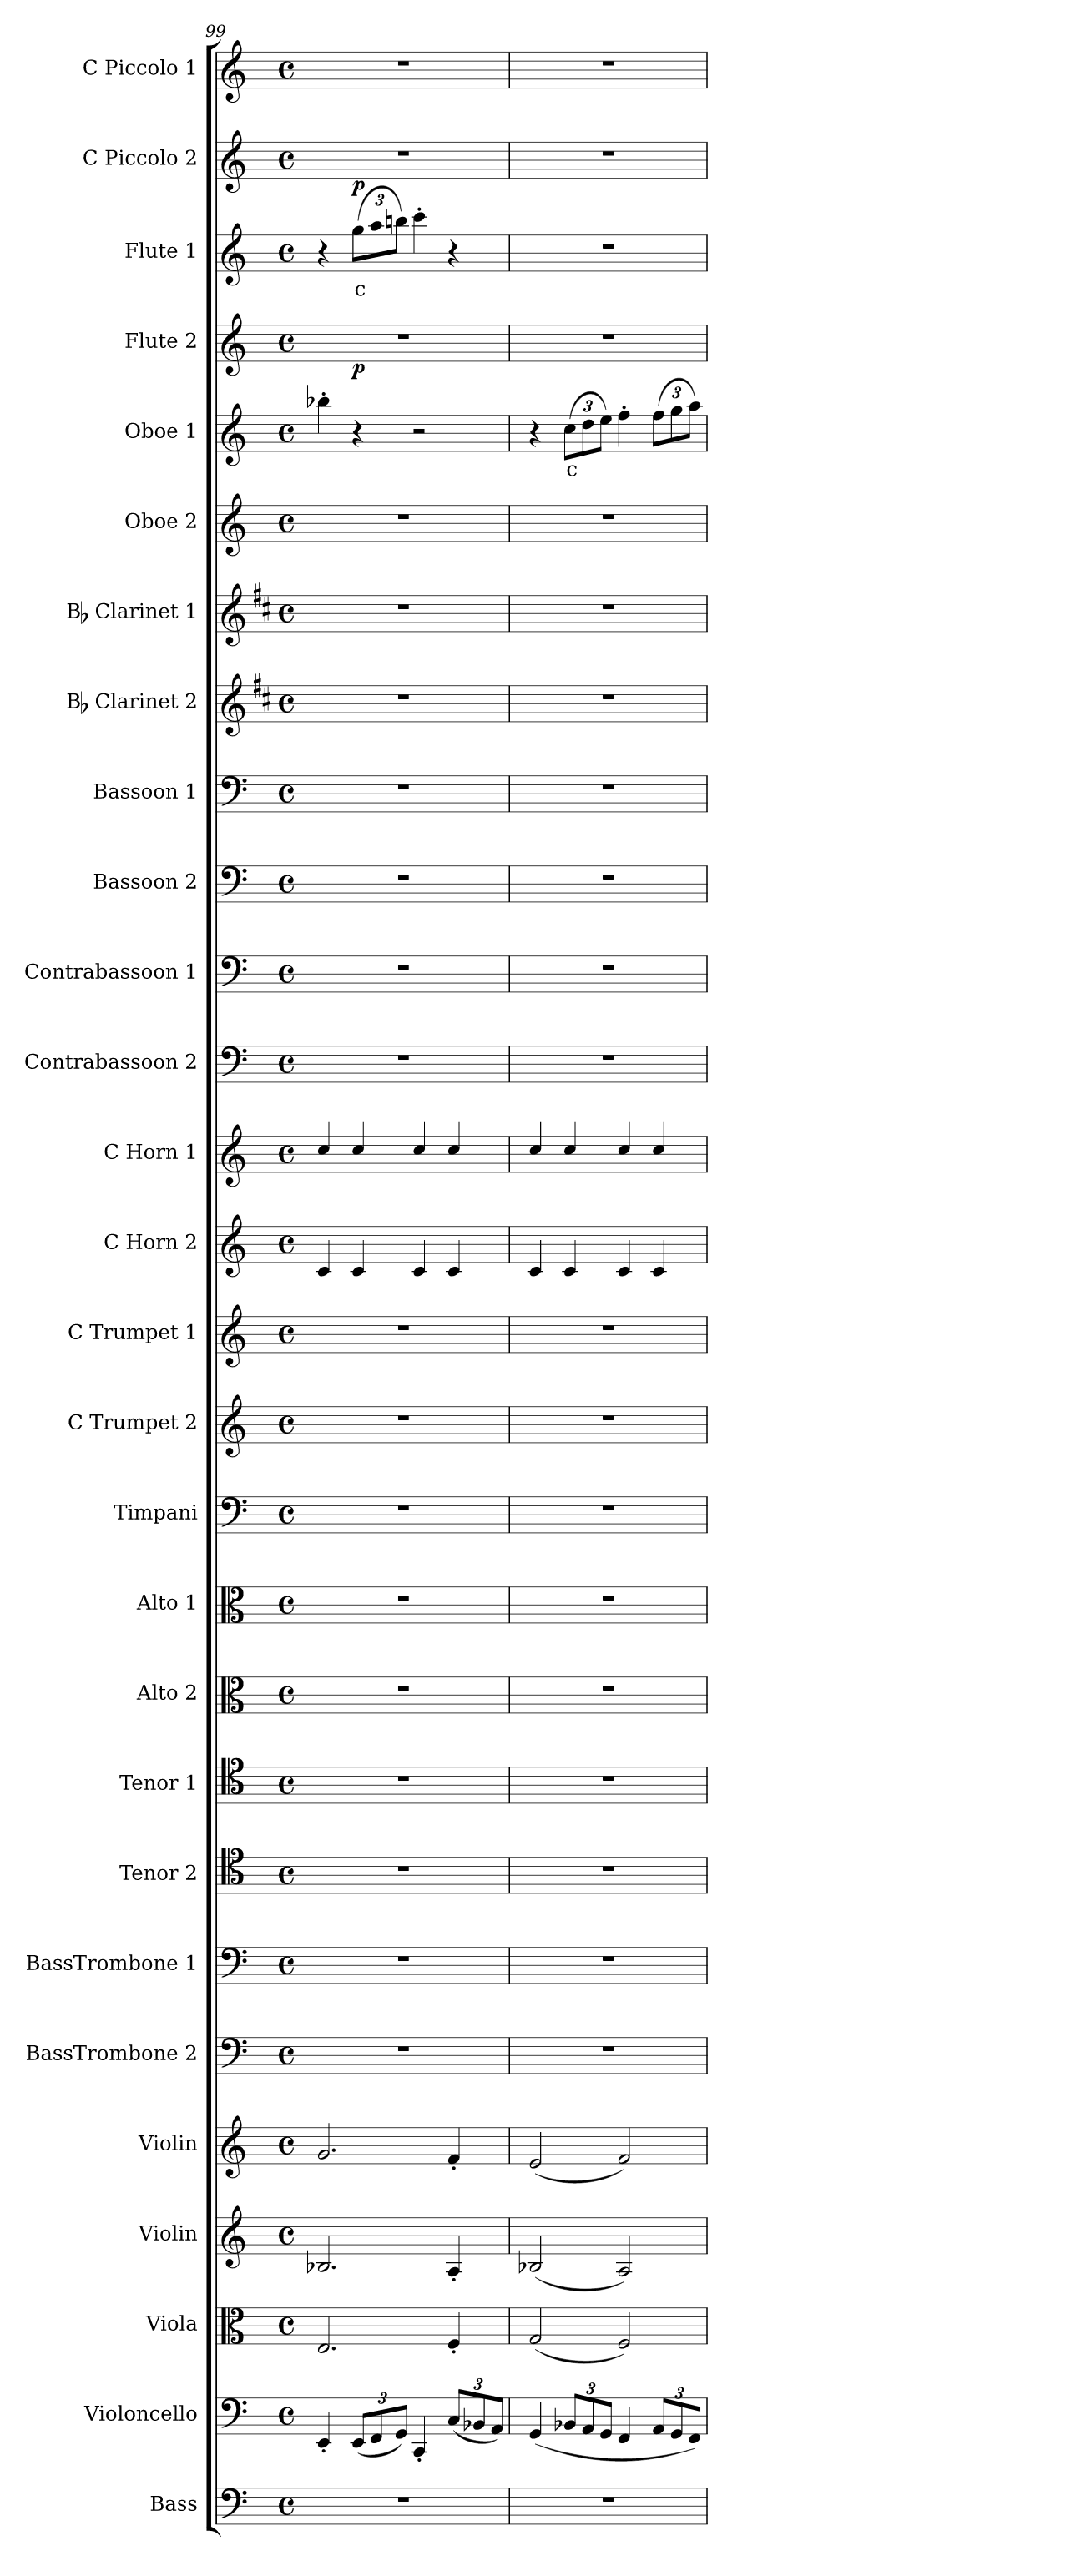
**kern	**kern	**kern	**kern	**kern	**kern	**kern	**kern	**kern	**kern	**kern	**kern	**kern	**kern	**kern	**kern	**kern	**kern	**kern	**kern	**kern	**kern	**kern	**kern	**text	**kern	**dynam	**kern	**text	**dynam	**kern	**kern
*part28	*part27	*part26	*part25	*part24	*part23	*part22	*part21	*part20	*part19	*part18	*part17	*part16	*part15	*part14	*part13	*part12	*part11	*part10	*part9	*part8	*part7	*part6	*part5	*part5	*part4	*part4	*part3	*part3	*part3	*part2	*part1
*staff28	*staff27	*staff26	*staff25	*staff24	*staff23	*staff22	*staff21	*staff20	*staff19	*staff18	*staff17	*staff16	*staff15	*staff14	*staff13	*staff12	*staff11	*staff10	*staff9	*staff8	*staff7	*staff6	*staff5	*staff5	*staff4	*staff4	*staff3	*staff3	*staff3	*staff2	*staff1
*I"Bass	*I"Violoncello	*I"Viola	*I"Violin	*I"Violin	*I"BassTrombone 2	*I"BassTrombone 1	*I"Tenor 2	*I"Tenor 1	*I"Alto 2	*I"Alto 1	*I"Timpani	*I"C Trumpet 2	*I"C Trumpet 1	*I"C Horn 2	*I"C Horn 1	*I"Contrabassoon 2	*I"Contrabassoon 1	*I"Bassoon 2	*I"Bassoon 1	*I"Bb Clarinet 2	*I"Bb Clarinet 1	*I"Oboe 2	*I"Oboe 1	*	*I"Flute 2	*	*I"Flute 1	*	*	*I"C Piccolo 2	*I"C Piccolo 1
*I'B	*I'Vc	*I'Vla	*I'Vln	*I'Vln	*I'BTrb 2	*I'BTrb 1	*I'T 2	*I'T 1	*I'A 2	*I'A 1	*I'Timp	*I'Tpt 2	*I'Tpt 1	*I'Hn 2	*I'Hn 1	*I'C Bsn 2	*I'C Bsn 1	*I'Bsn 2	*I'Bsn 1	*I'Cl 2	*I'Cl 1	*I'Ob 2	*I'Ob 1	*	*I'Fl 2	*	*I'Fl 1	*	*	*I'Picc 2	*I'Picc 1
*clefF4	*clefF4	*clefC3	*clefG2	*clefG2	*clefF4	*clefF4	*clefC4	*clefC4	*clefC3	*clefC3	*clefF4	*clefG2	*clefG2	*clefG2	*clefG2	*clefF4	*clefF4	*clefF4	*clefF4	*clefG2	*clefG2	*clefG2	*clefG2	*	*clefG2	*	*clefG2	*	*	*clefG2	*clefG2
*ITrd7c12	*	*	*	*	*	*	*	*	*	*	*	*	*	*ITrd7c12	*ITrd7c12	*ITrd7c12	*ITrd7c12	*	*	*ITrd1c2	*ITrd1c2	*	*	*	*	*	*	*	*	*ITrd-7c-12	*ITrd-7c-12
*k[]	*k[]	*k[]	*k[]	*k[]	*k[]	*k[]	*k[]	*k[]	*k[]	*k[]	*k[]	*k[]	*k[]	*k[]	*k[]	*k[]	*k[]	*k[]	*k[]	*k[]	*k[]	*k[]	*k[]	*	*k[]	*	*k[]	*	*	*k[]	*k[]
*M4/4	*M4/4	*M4/4	*M4/4	*M4/4	*M4/4	*M4/4	*M4/4	*M4/4	*M4/4	*M4/4	*M4/4	*M4/4	*M4/4	*M4/4	*M4/4	*M4/4	*M4/4	*M4/4	*M4/4	*M4/4	*M4/4	*M4/4	*M4/4	*	*M4/4	*	*M4/4	*	*	*M4/4	*M4/4
*met(c)	*met(c)	*met(c)	*met(c)	*met(c)	*met(c)	*met(c)	*met(c)	*met(c)	*met(c)	*met(c)	*met(c)	*met(c)	*met(c)	*met(c)	*met(c)	*met(c)	*met(c)	*met(c)	*met(c)	*met(c)	*met(c)	*met(c)	*met(c)	*	*met(c)	*	*met(c)	*	*	*met(c)	*met(c)
=99	=99	=99	=99	=99	=99	=99	=99	=99	=99	=99	=99	=99	=99	=99	=99	=99	=99	=99	=99	=99	=99	=99	=99	=99	=99	=99	=99	=99	=99	=99	=99
*	*	*	*	*	*	*	*	*	*	*	*	*	*	*	*	*	*	*	*	*	*	*	*	*	*^	*	*	*	*	*	*
1r	4EE'	2.E	2.B-X	2.g	1r	1r	1r	1r	1r	1r	1r	1r	1r	4C/	4c/	1r	1r	1r	1r	1r	1r	1r	4bb-X'	.	1r	4ryy	.	4r	.	.	1r	1r
*	*Xbrackettup	*	*	*	*	*	*	*	*	*	*	*	*	*	*	*	*	*	*	*	*	*	*	*	*	*	*	*Xbrackettup	*	*	*	*
!	!	!	!	!	!	!	!	!	!	!	!	!	!	!	!	!	!	!	!	!	!	!	!	!	!	!	!LO:DY:b	!	!LO:LY:b	!LO:DY:b	!	!
.	(12EEL	.	.	.	.	.	.	.	.	.	.	.	.	4C/	4c/	.	.	.	.	.	.	.	4r	.	.	2.ryy	p	(12ggL	c	p	.	.
.	12FF	.	.	.	.	.	.	.	.	.	.	.	.	.	.	.	.	.	.	.	.	.	.	.	.	.	.	12aa	.	.	.	.
.	12GGJ)	.	.	.	.	.	.	.	.	.	.	.	.	.	.	.	.	.	.	.	.	.	.	.	.	.	.	12bbnJ)	.	.	.	.
.	4CC'	.	.	.	.	.	.	.	.	.	.	.	.	4C/	4c/	.	.	.	.	.	.	.	2r	.	.	.	.	4ccc'	.	.	.	.
.	(12CL	4F'	4A'	4f'	.	.	.	.	.	.	.	.	.	4C/	4c/	.	.	.	.	.	.	.	.	.	.	.	.	4r	.	.	.	.
.	12BB-X	.	.	.	.	.	.	.	.	.	.	.	.	.	.	.	.	.	.	.	.	.	.	.	.	.	.	.	.	.	.	.
.	12AAJ)	.	.	.	.	.	.	.	.	.	.	.	.	.	.	.	.	.	.	.	.	.	.	.	.	.	.	.	.	.	.	.
*	*	*	*	*	*	*	*	*	*	*	*	*	*	*	*	*	*	*	*	*	*	*	*	*	*v	*v	*	*	*	*	*	*
=100	=100	=100	=100	=100	=100	=100	=100	=100	=100	=100	=100	=100	=100	=100	=100	=100	=100	=100	=100	=100	=100	=100	=100	=100	=100	=100	=100	=100	=100	=100	=100
1r	(4GG	(2G	(2B-X	(2e	1r	1r	1r	1r	1r	1r	1r	1r	1r	4C/	4c/	1r	1r	1r	1r	1r	1r	1r	4r	.	1r	.	1r	.	.	1r	1r
*	*	*	*	*	*	*	*	*	*	*	*	*	*	*	*	*	*	*	*	*	*	*	*Xbrackettup	*	*	*	*	*	*	*	*
!	!	!	!	!	!	!	!	!	!	!	!	!	!	!	!	!	!	!	!	!	!	!	!	!LO:LY:b	!	!	!	!	!	!	!
.	12BB-XL	.	.	.	.	.	.	.	.	.	.	.	.	4C/	4c/	.	.	.	.	.	.	.	(12ccL	c	.	.	.	.	.	.	.
.	12AA	.	.	.	.	.	.	.	.	.	.	.	.	.	.	.	.	.	.	.	.	.	12dd	.	.	.	.	.	.	.	.
.	12GGJ	.	.	.	.	.	.	.	.	.	.	.	.	.	.	.	.	.	.	.	.	.	12eeJ)	.	.	.	.	.	.	.	.
.	4FF	2F)	2A)	2f)	.	.	.	.	.	.	.	.	.	4C/	4c/	.	.	.	.	.	.	.	4ff'	.	.	.	.	.	.	.	.
.	12AAL	.	.	.	.	.	.	.	.	.	.	.	.	4C/	4c/	.	.	.	.	.	.	.	(12ffL	.	.	.	.	.	.	.	.
.	12GG	.	.	.	.	.	.	.	.	.	.	.	.	.	.	.	.	.	.	.	.	.	12gg	.	.	.	.	.	.	.	.
.	12FFJ)	.	.	.	.	.	.	.	.	.	.	.	.	.	.	.	.	.	.	.	.	.	12aaJ)	.	.	.	.	.	.	.	.
=	=	=	=	=	=	=	=	=	=	=	=	=	=	=	=	=	=	=	=	=	=	=	=	=	=	=	=	=	=	=	=
*-	*-	*-	*-	*-	*-	*-	*-	*-	*-	*-	*-	*-	*-	*-	*-	*-	*-	*-	*-	*-	*-	*-	*-	*-	*-	*-	*-	*-	*-	*-	*-
